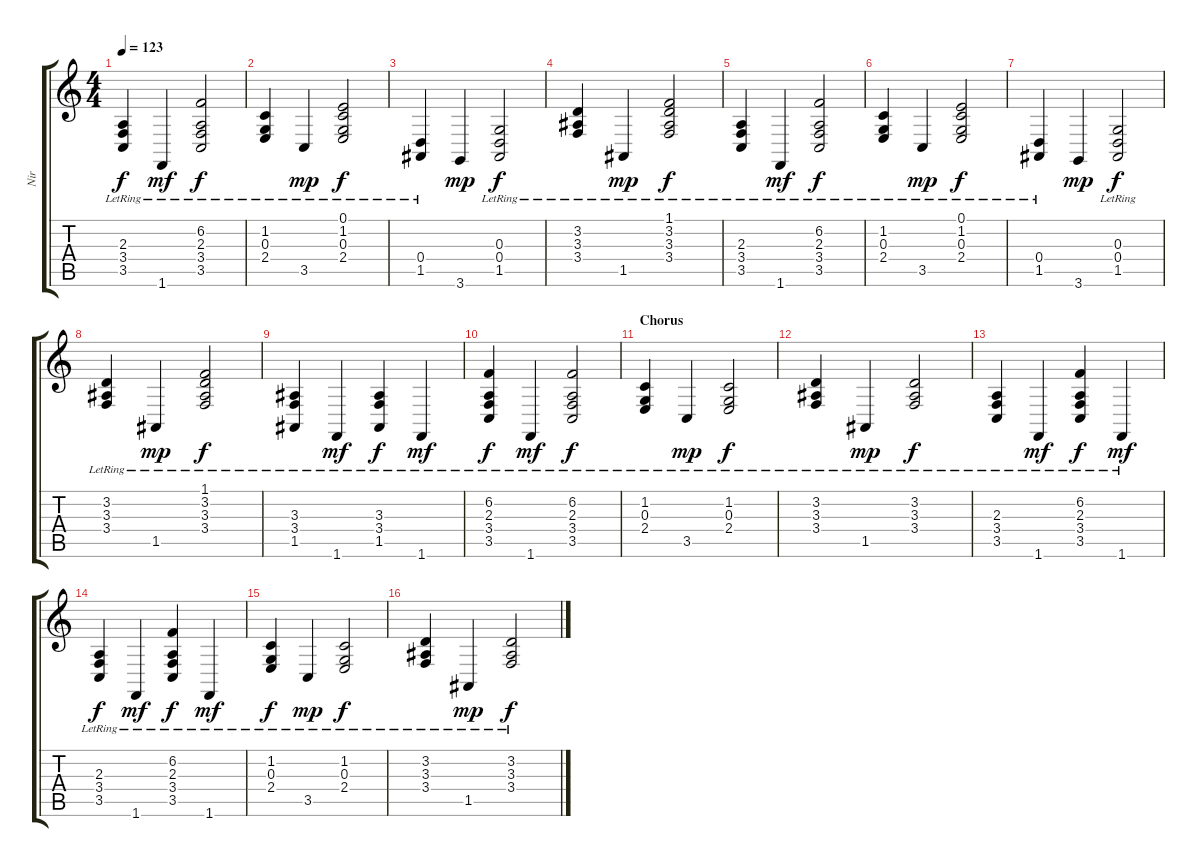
\track ("Nir" "Nir") {instrument acousticgrandpiano}
\staff {score tabs}
\tuning (E4 B3 G3 D3 A2 E2) {hide}
\ts (4 4)
\tempo 123
\clef g2
\ks c
(2.3{lr} 3.4{lr} 3.5{lr}).4{dy f} 1.6{lr}.4{dy mf} (6.2 2.3{lr} 3.4{lr} 3.5{lr}).2{dy f} |
(1.2{lr} 0.3{lr} 2.4{lr}).4 3.5{lr}.4{dy mp} (0.1 1.2{lr} 0.3{lr} 2.4{lr}).2{dy f} |
(0.4{lr} 1.5{lr}).4 3.6.4{dy mp} (0.3 0.4{lr} 1.5{lr}).2{dy f} |
(3.2{lr} 3.3{lr} 3.4{lr}).4 1.5{lr}.4{dy mp} (1.1 3.2{lr} 3.3{lr} 3.4{lr}).2{dy f} |
(2.3{lr} 3.4{lr} 3.5{lr}).4 1.6{lr}.4{dy mf} (6.2 2.3{lr} 3.4{lr} 3.5{lr}).2{dy f} |
(1.2{lr} 0.3{lr} 2.4{lr}).4 3.5{lr}.4{dy mp} (0.1 1.2{lr} 0.3{lr} 2.4{lr}).2{dy f} |
(0.4{lr} 1.5{lr}).4 3.6.4{dy mp} (0.3 0.4{lr} 1.5{lr}).2{dy f} |
(3.2{lr} 3.3{lr} 3.4{lr}).4 1.5{lr}.4{dy mp} (1.1 3.2{lr} 3.3{lr} 3.4{lr}).2{dy f} |
(3.3 3.4{lr} 1.5{lr}).4 1.6{lr}.4{dy mf} (3.3{lr} 3.4{lr} 1.5{lr}).4{dy f} 1.6{lr}.4{dy mf} |
(6.2 2.3{lr} 3.4{lr} 3.5{lr}).4{dy f} 1.6{lr}.4{dy mf} (6.2 2.3{lr} 3.4{lr} 3.5{lr}).2{dy f} |
\section ("" "Chorus")
(1.2{lr} 0.3{lr} 2.4{lr}).4 3.5{lr}.4{dy mp} (1.2{lr} 0.3{lr} 2.4{lr}).2{dy f} |
(3.2{lr} 3.3{lr} 3.4{lr}).4 1.5{lr}.4{dy mp} (3.2{lr} 3.3{lr} 3.4{lr}).2{dy f} |
(2.3{lr} 3.4{lr} 3.5{lr}).4 1.6{lr}.4{dy mf} (6.2 2.3{lr} 3.4{lr} 3.5{lr}).4{dy f} 1.6{lr}.4{dy mf} |
(2.3{lr} 3.4{lr} 3.5{lr}).4{dy f} 1.6{lr}.4{dy mf} (6.2 2.3{lr} 3.4{lr} 3.5{lr}).4{dy f} 1.6{lr}.4{dy mf} |
(1.2{lr} 0.3{lr} 2.4{lr}).4{dy f} 3.5{lr}.4{dy mp} (1.2{lr} 0.3{lr} 2.4{lr}).2{dy f} |
(3.2{lr} 3.3{lr} 3.4{lr}).4 1.5{lr}.4{dy mp} (3.2{lr} 3.3{lr} 3.4{lr}).2{dy f}
